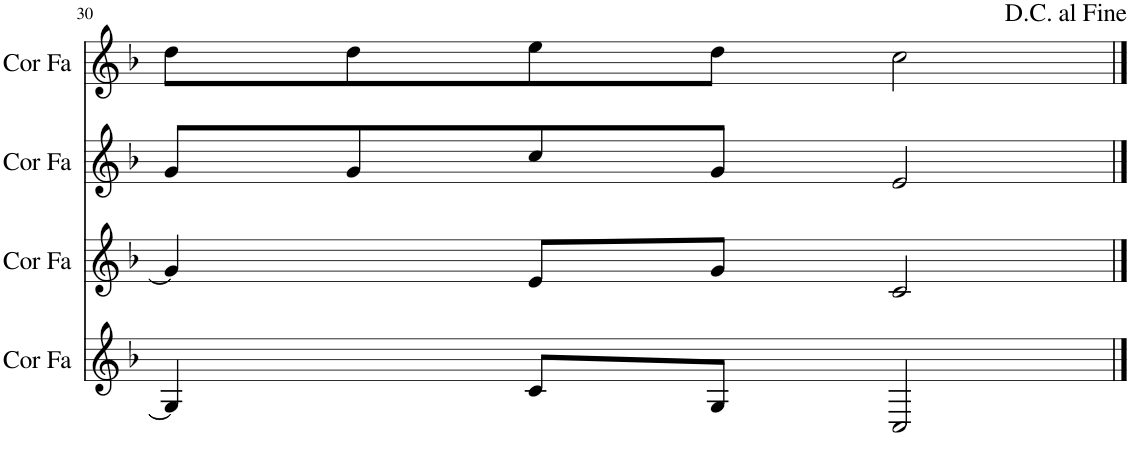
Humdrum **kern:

**kern	**kern	**kern	**kern
*part4	*part3	*part2	*part1
*staff4	*staff3	*staff2	*staff1
*I"Cor en Fa	*I"Cor en Fa	*I"Cor en Fa	*I"Cor en Fa
*I'Cor Fa	*I'Cor Fa	*I'Cor Fa	*I'Cor Fa
!!LO:PB:g=z
*clefG2	*clefG2	*clefG2	*clefG2
*Trd4c7	*Trd4c7	*Trd4c7	*Trd4c7
*k[b-]	*k[b-]	*k[b-]	*k[b-]
*M4/4	*M4/4	*M4/4	*M4/4
=30	=30	=30	=30
4G/]	4g/]	8g/L	8dd\L
.	.	8g/	8dd\
8c/L	8e/L	8cc/	8ee\
8G/J	8g/J	8g/J	8dd\J
2C/	2c/	2e/	2cc\
==	==	==	==
*-	*-	*-	*-
